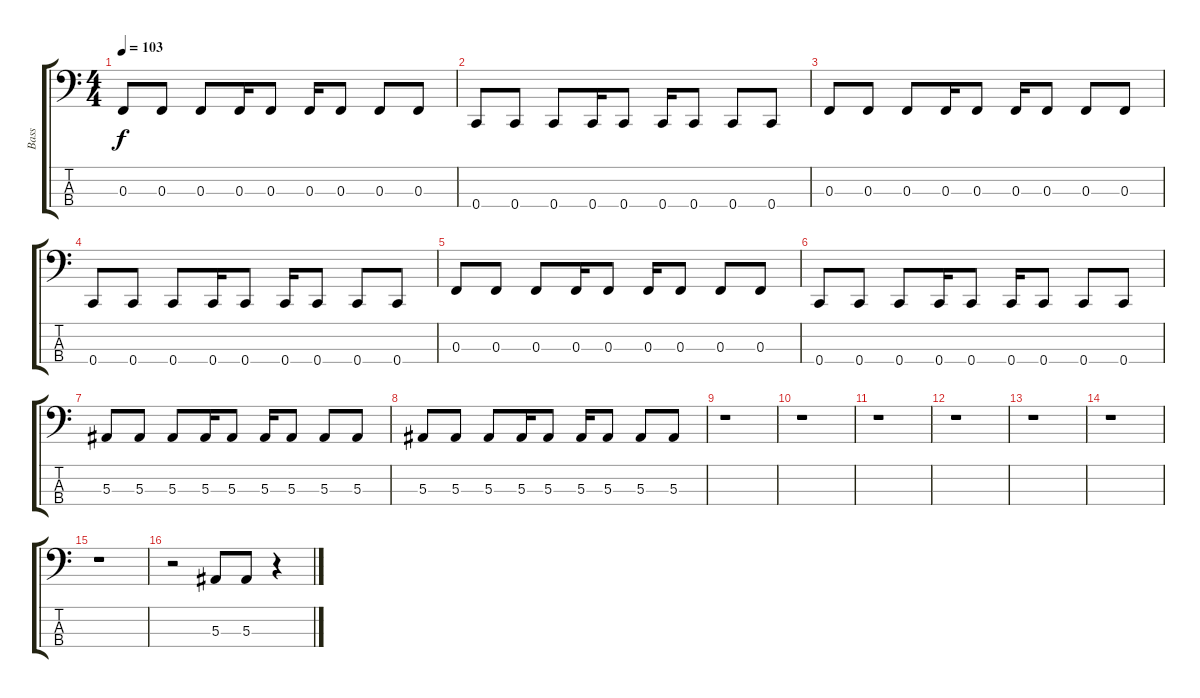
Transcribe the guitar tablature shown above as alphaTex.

\track ("Bass" "Bass") {instrument electricbassfinger}
\staff {score tabs}
\tuning (Eb2 Bb1 F1 C1) {hide}
\ts (4 4)
\tempo 103
\clef f4
\ks c
0.3.8{dy f} 0.3.8 0.3.8 0.3.16 0.3.8 0.3.16 0.3.8 0.3.8 0.3.8 |
0.4.8 0.4.8 0.4.8 0.4.16 0.4.8 0.4.16 0.4.8 0.4.8 0.4.8 |
0.3.8 0.3.8 0.3.8 0.3.16 0.3.8 0.3.16 0.3.8 0.3.8 0.3.8 |
0.4.8 0.4.8 0.4.8 0.4.16 0.4.8 0.4.16 0.4.8 0.4.8 0.4.8 |
0.3.8 0.3.8 0.3.8 0.3.16 0.3.8 0.3.16 0.3.8 0.3.8 0.3.8 |
0.4.8 0.4.8 0.4.8 0.4.16 0.4.8 0.4.16 0.4.8 0.4.8 0.4.8 |
5.3.8 5.3.8 5.3.8 5.3.16 5.3.8 5.3.16 5.3.8 5.3.8 5.3.8 |
5.3.8 5.3.8 5.3.8 5.3.16 5.3.8 5.3.16 5.3.8 5.3.8 5.3.8 |
r.1 |
r.1 |
r.1 |
r.1 |
r.1 |
r.1 |
r.1 |
r.2 5.3.8 5.3.8 r.4
